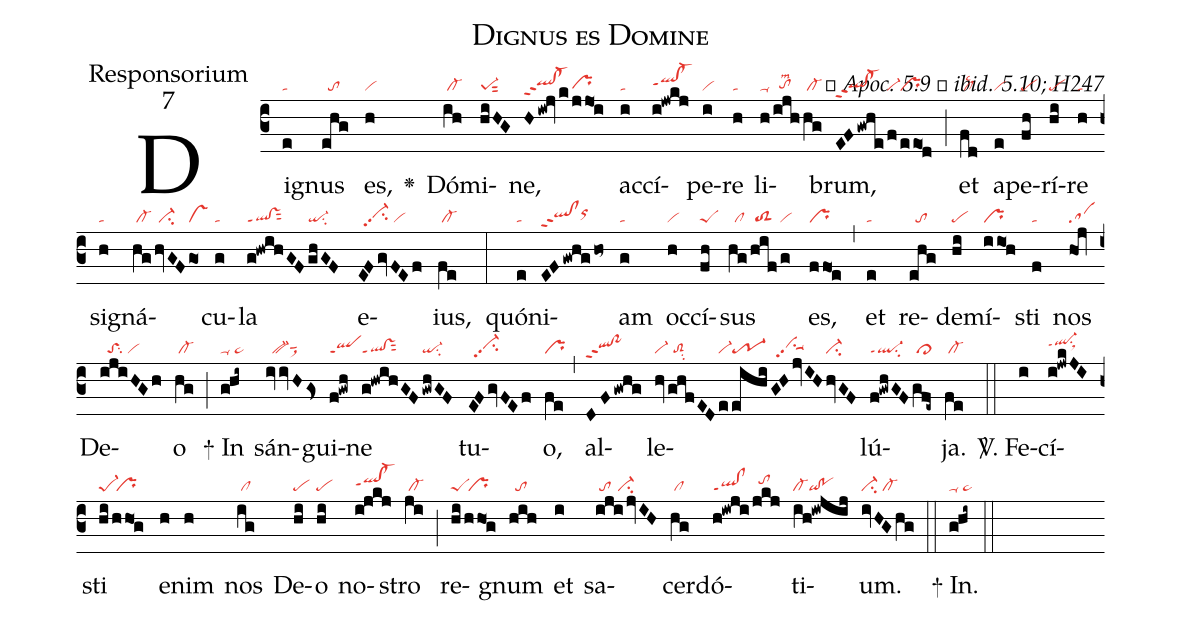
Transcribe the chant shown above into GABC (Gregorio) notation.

name:Dignus es Domine;
office-part:Responsorium;
mode:7;
commentary:ꝶ Apoc. 5.9 ꝟ ibid. 5.10; H247;;
nabc-lines:1;
%%
(c3)Di(e|ta)gnus(ehg|//to) es,(h|vi) <v>\greheightstar</v>()
Dó(ih|/cl-)mi(hiHG|pe-1sut2)ne,(HIWjk|qlhh!cl-hhppt2|jjo1i|prhg)
ac(i|ta)cí(i!jwkj|qlhh!cl-hhppt1)pe(i|vi)re(h|ta)
li(h|ta-|/ijh|//tohglsm2|/hg|/cl-)brum,(EFgwhe|qlhg!cl-hgppt2|/f/|vi-|eeo1d|pr) (;)
et(fd|/cllsc2) a(e|vi)pe(fh|pe)rí(hi|pe)re(h|ta)
si(h|ta)gná(hg|/cl-|/hvGF|/ci-|go1|vs)cu(g|ta)la(g!hwihGF|ql!vsppt1sut2|ghGF|qi-su2)
e(EFgvFEf|//vi-hhpp2su2/vi)ius,(fe|/cl-) (:)

quó(e|ta)ni(EFgwhg/ho~|qlhh!clhhppt2orhi)am(g|ta) oc(h|vi)cí(fh|peS)sus(hg|//cl|/hif|/toS2|/g|vi) es,(ffo1e|pr) (,)
et(e|ta) re(ehg|//to)de(hi|pe)mí(iio1h|pr)sti(f|ta) nos(ho1j|sa) De(ijiHGh|//toSsu2/vi)o(hg|/cl-) (;)

+
In(ghi~|ta-/pe~) sán(ivvHgs>|//vi-```vi-sut1sux1)gui(f!gwh|qlppt1)ne(g!hwihGF|ql!vsppt1sut2|gwhGF|qi-su2)
tu(EFgvFEf|//vi-hhpp2su2)o,(fe|pr) (,)
al(DFgwhg|qlhh!po~hhppt2)le(hvghfED|vi-/toS2su2|e/eihi|vi-tr-1|GHjvIH|//vihhpp2su1suu1|hvGF|ci-)lú(f!gwhGF|ql-ppt1su2|gfe~|/cl>)ja.(fe|/cl-) (::)

<sp>V/</sp>.
Fe(i)cí(i!jwkJI|ql-hippt1su1sux1)sti(hi|pe-1|/hho1g|/pr) e(h)nim(h) nos(ig|/cl)
De(hi|pe)o(hi|pe) no(i!jkj|qlhh!cl-hhppt1)stro(ji|/cl-) (;)
re(hi|peS|/hho1g|/pr)gnum(hih|//to)
et(i) sa(ijijvIH|/to//ci-)cer(hg|/cl)dó(h!iwji|ql!clppt1|/jkj|//tohi)ti(ih!iwjij|cl-qi!po)um.(ivHGhg|ci-/cl-) (::)

+
In.(ghi~|ta-/pe~) (::)
